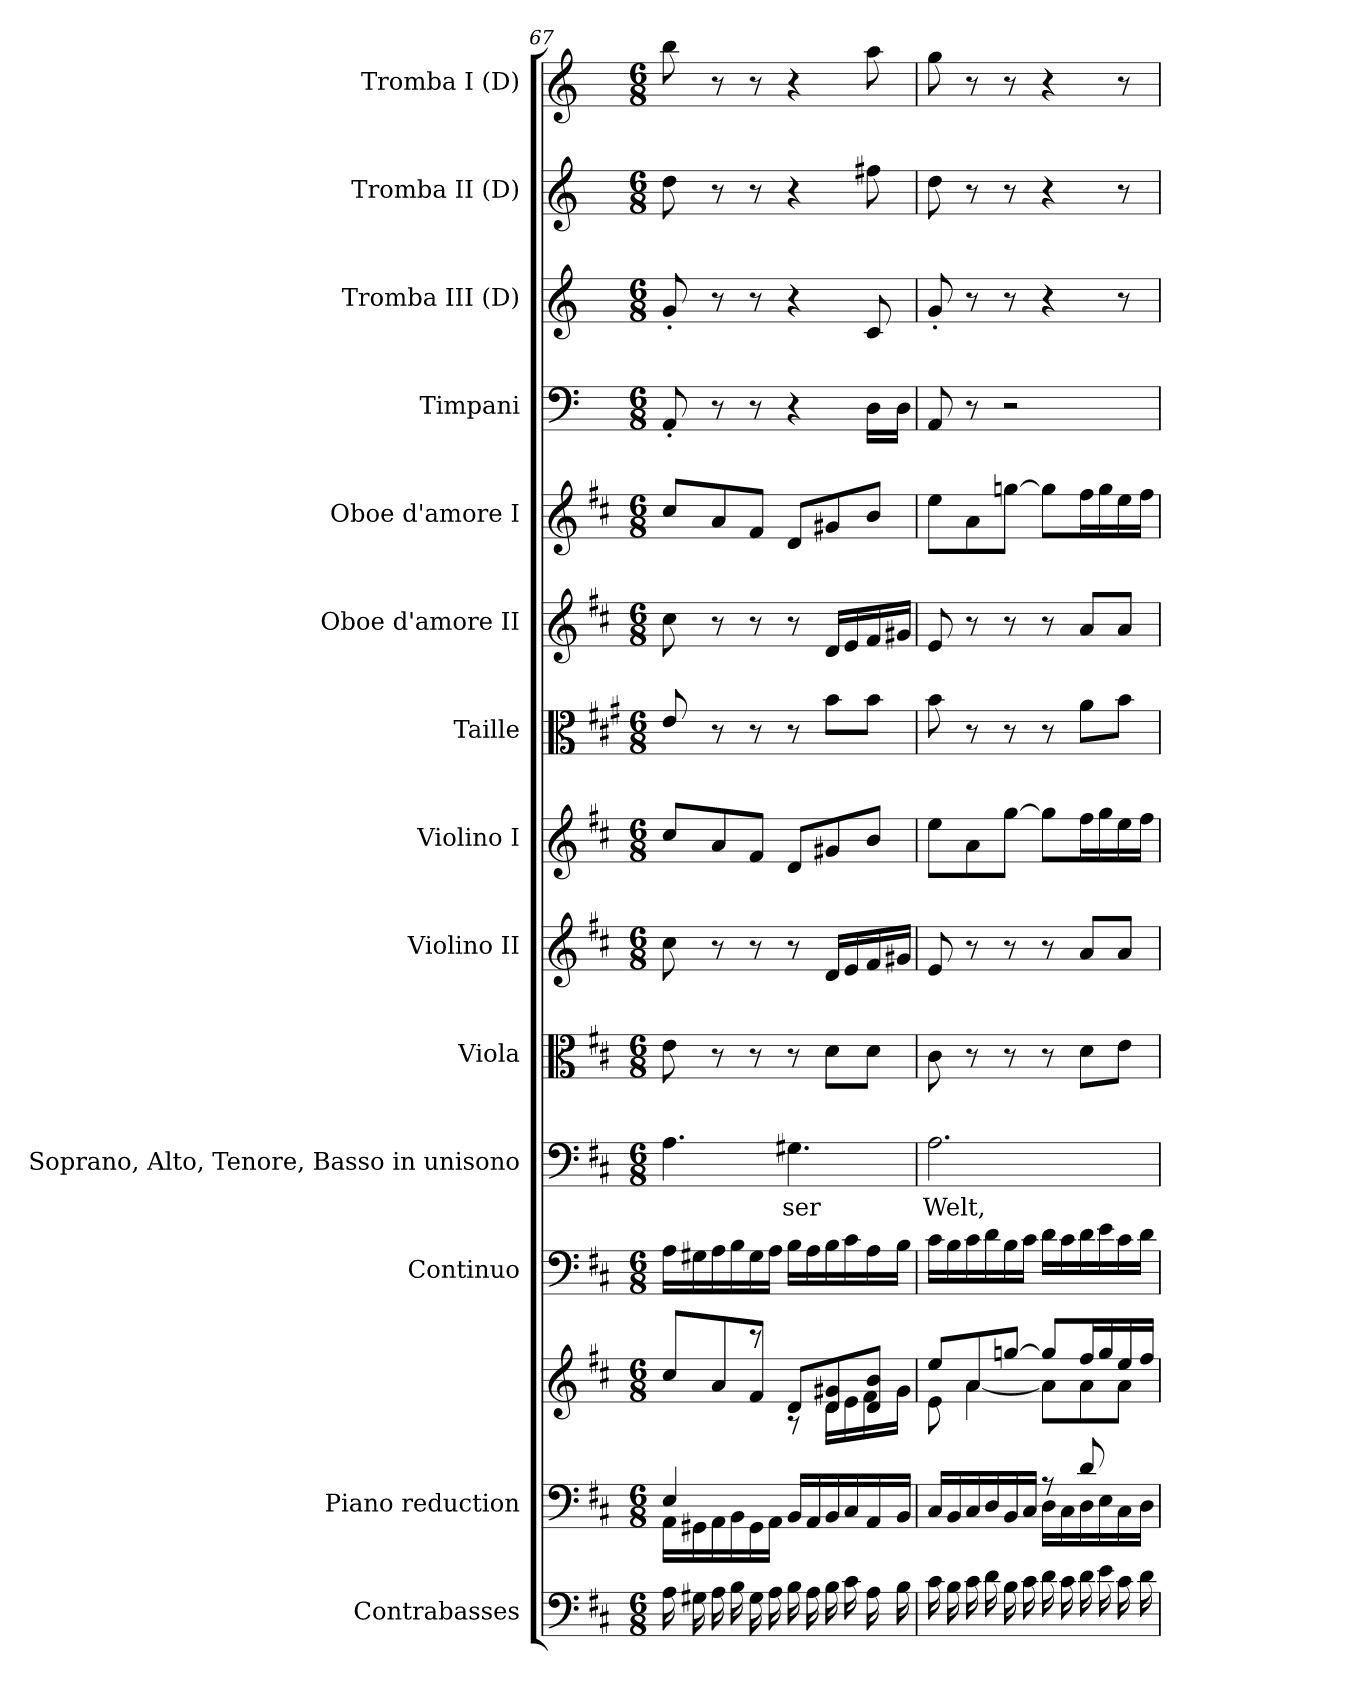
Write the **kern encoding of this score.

**kern	**kern	**kern	**kern	**kern	**text	**kern	**kern	**kern	**kern	**kern	**kern	**kern	**kern	**kern	**kern
*part14	*part13	*part13	*part12	*part11	*part11	*part10	*part9	*part8	*part7	*part6	*part5	*part4	*part3	*part2	*part1
*staff15	*staff14	*staff13	*staff12	*staff11	*staff11	*staff10	*staff9	*staff8	*staff7	*staff6	*staff5	*staff4	*staff3	*staff2	*staff1
*I"Contrabasses	*I"Piano reduction	*	*I"Continuo	*I"Soprano, Alto, Tenore, Basso in unisono	*	*I"Viola	*I"Violino II	*I"Violino I	*I"Taille	*I"Oboe d'amore II	*I"Oboe d'amore I	*I"Timpani	*I"Tromba III (D)	*I"Tromba II (D)	*I"Tromba I (D)
*I'Cbs.	*I'Pno	*	*	*	*	*	*	*	*	*I'Ob	*I'Ob	*I'Timp	*	*	*
!!LO:PB:g=z
*clefF4	*clefF4	*clefG2	*clefF4	*clefF4	*	*clefC3	*clefG2	*clefG2	*clefC3	*clefG2	*clefG2	*clefF4	*clefG2	*clefG2	*clefG2
*ITrd7c12	*	*	*	*	*	*	*	*	*ITrd4c7	*	*	*	*ITrd-1c-2	*ITrd-1c-2	*ITrd-1c-2
*k[f#c#]	*k[f#c#]	*k[f#c#]	*k[f#c#]	*k[f#c#]	*	*k[f#c#]	*k[f#c#]	*k[f#c#]	*k[f#c#]	*k[f#c#]	*k[f#c#]	*k[]	*k[f#c#]	*k[f#c#]	*k[f#c#]
*M6/8	*M6/8	*M6/8	*M6/8	*M6/8	*	*M6/8	*M6/8	*M6/8	*M6/8	*M6/8	*M6/8	*M6/8	*M6/8	*M6/8	*M6/8
=67	=67	=67	=67	=67	=67	=67	=67	=67	=67	=67	=67	=67	=67	=67	=67
*	*^	*^	*	*	*	*	*	*	*	*	*	*	*	*	*
16AA\	4E/	16AA\LL	8cc#/L	4ryy	16A\LL	4.A\	.	8e\	8cc#\	8cc#/L	8A/	8cc#\	8cc#/L	8AA'/	8a'/	8ee\	8ccc#\
16GG#X\	.	16GG#X\	.	.	16G#X\	.	.	.	.	.	.	.	.	.	.	.	.
16AA\	.	16AA\	8a/	.	16A\	.	.	8r	8r	8a/	8r	8r	8a/	8r	8r	8r	8r
16BB\	.	16BB\	.	.	16B\	.	.	.	.	.	.	.	.	.	.	.	.
16GG#\	2ryy	16GG#\	8f#/J	8rccc	16G#\	.	.	8r	8r	8f#/J	8r	8r	8f#/J	8r	8r	8r	8r
16AA\	.	16AA\JJ	.	.	16A\JJ	.	.	.	.	.	.	.	.	.	.	.	.
!	!	!	!	!	!	!	!LO:LY:b	!	!	!	!	!	!	!	!	!	!
16BB\	.	16BB/LL	8d/L	8rA	16B\LL	4.G#X\	-ser	8r	8r	8d/L	8r	8r	8d/L	4r	4r	4r	4r
16AA\	.	16AA/	.	.	16A\	.	.	.	.	.	.	.	.	.	.	.	.
16BB\	.	16BB/	8d/ 8g#X/	16d\LL	16B\	.	.	8d\L	16d/LL	8g#X/	8e\L	16d/LL	8g#X/	.	.	.	.
16C#\	.	16C#/	.	16e\	16c#\	.	.	.	16e/	.	.	16e/	.	.	.	.	.
16AA\	.	16AA/	8d/ 8b/J	16f#\	16A\	.	.	8d\J	16f#/	8b/J	8e\J	16f#/	8b/J	16D\LL	8d/	8gg#X\	8bb\
16BB\	.	16BB/JJ	.	16g#\JJ	16B\JJ	.	.	.	16g#X/JJ	.	.	16g#X/JJ	.	16D\JJ	.	.	.
=68	=68	=68	=68	=68	=68	=68	=68	=68	=68	=68	=68	=68	=68	=68	=68	=68	=68
*	*	*	*	*^	*	*	*	*	*	*	*	*	*	*	*	*	*
!	!	!	!	!	!	!	!	!LO:LY:b	!	!	!	!	!	!	!	!	!	!
16C#\	4.ryy	16C#/LL	8ee/L	8e\	8ryy	16c#\LL	2.A\	Welt,	8c#\	8e/	8ee\L	8e\	8e/	8ee\L	8AA/	8a'/	8ee\	8aa\
16BB\	.	16BB/	.	.	.	16B\	.	.	.	.	.	.	.	.	.	.	.	.
*	*	*	*	*v	*v	*	*	*	*	*	*	*	*	*	*	*	*	*
16C#\	.	16C#/	8a/	[4a\	16c#\	.	.	8r	8r	8a\	8r	8r	8a\	8r	8r	8r	8r
16D\	.	16D/	.	.	16d\	.	.	.	.	.	.	.	.	.	.	.	.
16BB\	.	16BB/	[8ggn/J	.	16B\	.	.	8r	8r	[8gg\J	8r	8r	[8ggn\J	2r	8r	8r	8r
16C#\	.	16C#/JJ	.	.	16c#\JJ	.	.	.	.	.	.	.	.	.	.	.	.
16D\	8rA	16D\LL	8gg/L]	8a\L]	16d\LL	.	.	8r	8r	8gg\L]	8r	8r	8gg\L]	.	4r	4r	4r
16C#\	.	16C#\	.	.	16c#\	.	.	.	.	.	.	.	.	.	.	.	.
16D\	8d/L	16D\	16ff#/L	8a\	16d\	.	.	8d\L	8a/L	16ff#\L	8d\L	8a/L	16ff#\L	.	.	.	.
16E\	.	16E\	16gg/	.	16e\	.	.	.	.	16gg\	.	.	16gg\	.	.	.	.
*	*	*	*	*^	*	*	*	*	*	*	*	*	*	*	*	*	*
16C#\	8ryy	16C#\	16ee/	8a\J	8e\J	16c#\	.	.	8e\J	8a/J	16ee\	8e\J	8a/J	16ee\	.	8r	8r	8r
16D\	.	16D\JJ	16ff#/JJ	.	.	16d\JJ	.	.	.	.	16ff#\JJ	.	.	16ff#\JJ	.	.	.	.
*	*v	*v	*	*	*	*	*	*	*	*	*	*	*	*	*	*	*	*
*	*	*v	*v	*v	*	*	*	*	*	*	*	*	*	*	*	*	*
=	=	=	=	=	=	=	=	=	=	=	=	=	=	=	=
*-	*-	*-	*-	*-	*-	*-	*-	*-	*-	*-	*-	*-	*-	*-	*-
